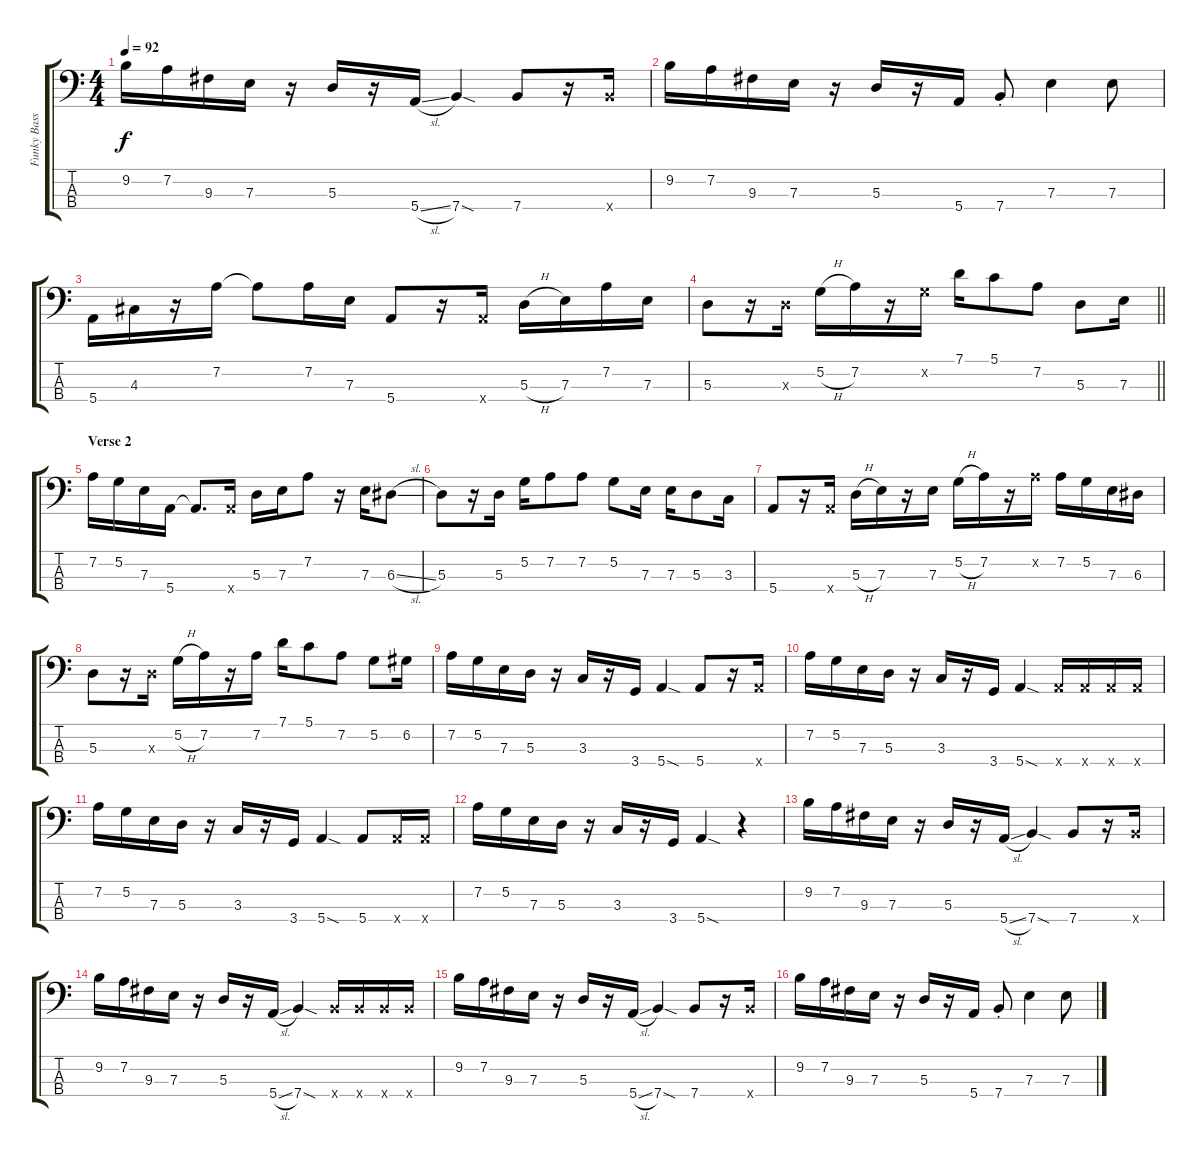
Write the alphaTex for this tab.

\track ("Funky Bass" "Funky Bass") {instrument electricbassfinger}
\staff {score tabs}
\tuning (G2 D2 A1 E1) {hide}
\ts (4 4)
\tempo 92
\clef f4
\ks c
9.2.16{dy f} 7.2.16 9.3.16 7.3.16 r.16 5.3.16 r.16 5.4{sl}.16 7.4{sod}.4 7.4.8 r.16 7.4{x}.16 |
9.2.16 7.2.16 9.3.16 7.3.16 r.16 5.3.16 r.16 5.4.16 7.4{st}.8 7.3.4 7.3.8 |
5.4.16 4.3.16 r.16 7.2.16 7.2{t}.8 7.2.16 7.3.16 5.4.8 r.16 5.4{x}.16 5.3{h}.16 7.3.16 7.2.16 7.3.16 |
\barLineRight lightlight
5.3.8 r.16 5.3{x}.16 5.2{h}.16 7.2.16 r.16 5.2{x}.16 7.1.16 5.1.8 7.2.8 5.3.8 7.3.16 |
\section ("" "Verse 2")
7.2.16 5.2.16 7.3.16 5.4.16 5.4{t}.8{d} 5.4{x}.16 5.3.16 7.3.16 7.2.8 r.16 7.3.16 6.3{sl}.8 |
5.3.8 r.16 5.3.16 5.2.16 7.2.8 7.2.8 5.2.8 7.3.16 7.3.16 5.3.8 3.3.16 |
5.4.8 r.16 5.4{x}.16 5.3{h}.16 7.3.16 r.16 7.3.16 5.2{h}.16 7.2.16 r.16 7.2{x}.16 7.2.16 5.2.16 7.3.16 6.3.16 |
5.3.8 r.16 5.3{x}.16 5.2{h}.16 7.2.16 r.16 7.2.16 7.1.16 5.1.8 7.2.8 5.2.8 6.2.16 |
7.2.16 5.2.16 7.3.16 5.3.16 r.16 3.3.16 r.16 3.4.16 5.4{sod}.4 5.4.8 r.16 5.4{x}.16 |
7.2.16 5.2.16 7.3.16 5.3.16 r.16 3.3.16 r.16 3.4.16 5.4{sod}.4 5.4{x}.16 5.4{x}.16 5.4{x}.16 5.4{x}.16 |
7.2.16 5.2.16 7.3.16 5.3.16 r.16 3.3.16 r.16 3.4.16 5.4{sod}.4 5.4.8 5.4{x}.16 5.4{x}.16 |
7.2.16 5.2.16 7.3.16 5.3.16 r.16 3.3.16 r.16 3.4.16 5.4{sod}.4 r.4 |
9.2.16 7.2.16 9.3.16 7.3.16 r.16 5.3.16 r.16 5.4{sl}.16 7.4{sod}.4 7.4.8 r.16 7.4{x}.16 |
9.2.16 7.2.16 9.3.16 7.3.16 r.16 5.3.16 r.16 5.4{sl}.16 7.4{sod}.4 7.4{x}.16 7.4{x}.16 7.4{x}.16 7.4{x}.16 |
9.2.16 7.2.16 9.3.16 7.3.16 r.16 5.3.16 r.16 5.4{sl}.16 7.4{sod}.4 7.4.8 r.16 7.4{x}.16 |
9.2.16 7.2.16 9.3.16 7.3.16 r.16 5.3.16 r.16 5.4.16 7.4{st}.8 7.3.4 7.3.8
